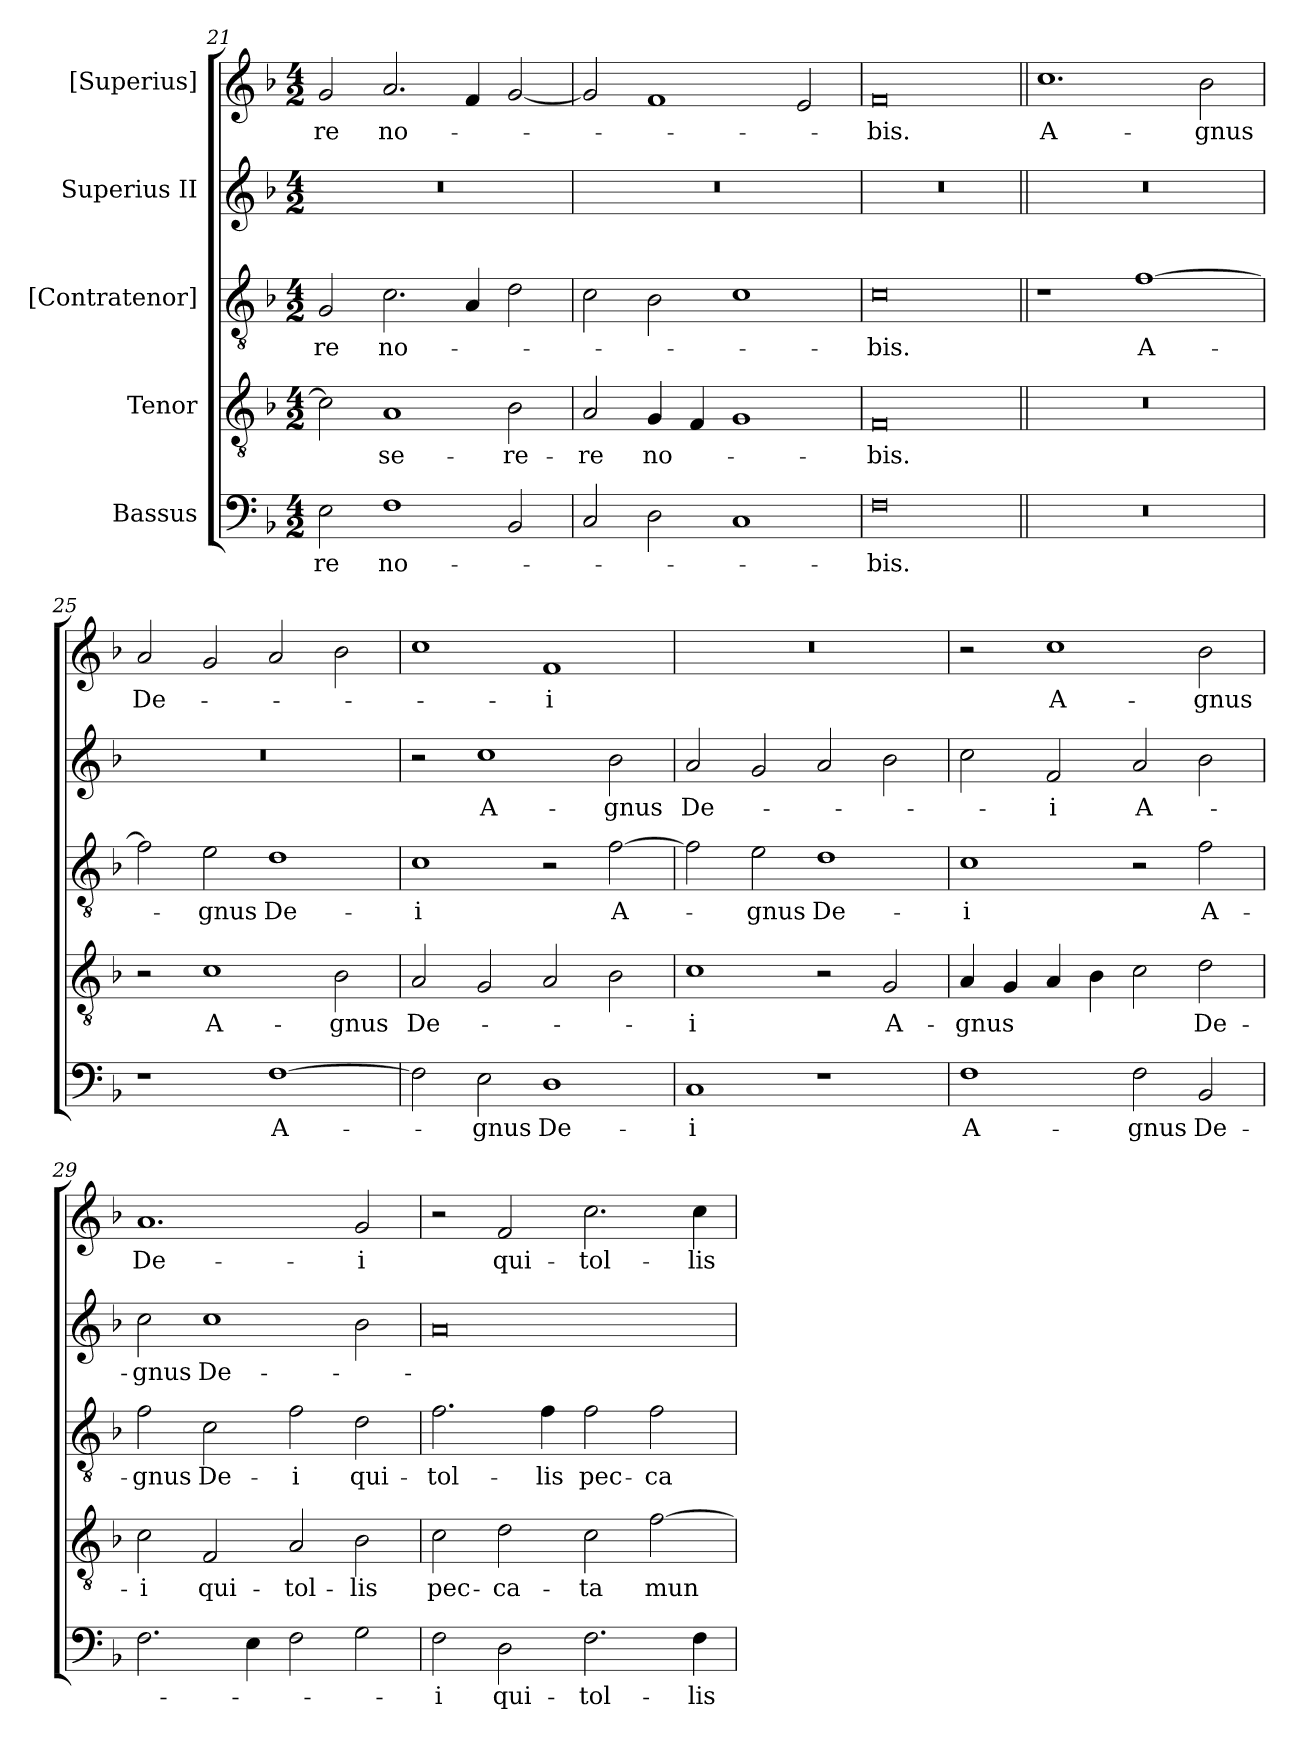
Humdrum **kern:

**kern	**text	**kern	**text	**kern	**text	**kern	**text	**kern	**text
*part5	*part5	*part4	*part4	*part3	*part3	*part2	*part2	*part1	*part1
*staff5	*staff5	*staff4	*staff4	*staff3	*staff3	*staff2	*staff2	*staff1	*staff1
*I"Bassus	*	*I"Tenor	*	*I"[Contratenor]	*	*I"Superius II	*	*I"[Superius]	*
*clefF4	*	*clefGv2	*	*clefGv2	*	*clefG2	*	*clefG2	*
*k[b-]	*	*k[b-]	*	*k[b-]	*	*k[b-]	*	*k[b-]	*
*M4/2	*	*M4/2	*	*M4/2	*	*M4/2	*	*M4/2	*
=21	=21	=21	=21	=21	=21	=21	=21	=21	=21
2E\	-re	2c\]	.	2G/	-re	0r	.	2g/	-re
1F\	no-	1A/	-se-	2.c\	no-	.	.	2.a/	no-
.	.	.	.	4A/	.	.	.	4f/	.
2BB-/	.	2B-\	-re-	2d\	.	.	.	[2g/	.
=22	=22	=22	=22	=22	=22	=22	=22	=22	=22
2C/	.	2A/	-re	2c\	.	0r	.	2g/]	.
2D\	.	4G/	no-	2B-\	.	.	.	1f/	.
.	.	4F/	.	.	.	.	.	.	.
1C/	.	1G/	.	1c\	.	.	.	.	.
.	.	.	.	.	.	.	.	2e/	.
=23	=23	=23	=23	=23	=23	=23	=23	=23	=23
0F\	-bis.	0F/	-bis.	0c\	-bis.	0r	.	0f/	-bis.
=24||	=24||	=24||	=24||	=24||	=24||	=24||	=24||	=24||	=24||
0r	.	0r	.	1r	.	0r	.	1.cc\	A-
.	.	.	.	[1f\	A-	.	.	.	.
.	.	.	.	.	.	.	.	2b-\	-gnus
=25	=25	=25	=25	=25	=25	=25	=25	=25	=25
1r	.	2r	.	2f\]	.	0r	.	2a/	De-
.	.	1c\	A-	2e\	-gnus	.	.	2g/	.
[1F\	A-	.	.	1d\	De-	.	.	2a/	.
.	.	2B-\	-gnus	.	.	.	.	2b-\	.
=26	=26	=26	=26	=26	=26	=26	=26	=26	=26
2F\]	.	2A/	De-	1c\	-i	2r	.	1cc\	.
2E\	-gnus	2G/	.	.	.	1cc\	A-	.	.
1D\	De-	2A/	.	2r	.	.	.	1f/	-i
.	.	2B-\	.	[2f\	A-	2b-\	-gnus	.	.
=27	=27	=27	=27	=27	=27	=27	=27	=27	=27
1C/	-i	1c\	-i	2f\]	.	2a/	De-	0r	.
.	.	.	.	2e\	-gnus	2g/	.	.	.
1r	.	2r	.	1d\	De-	2a/	.	.	.
.	.	2G/	A-	.	.	2b-\	.	.	.
=28	=28	=28	=28	=28	=28	=28	=28	=28	=28
1F\	A-	4A/	-gnus	1c\	-i	2cc\	.	2r	.
.	.	4G/	.	.	.	.	.	.	.
.	.	4A/	.	.	.	2f/	-i	1cc\	A-
.	.	4B-\	.	.	.	.	.	.	.
2F\	-gnus	2c\	.	2r	.	2a/	A-	.	.
2BB-/	De-	2d\	De-	2f\	A-	2b-\	.	2b-\	-gnus
=29	=29	=29	=29	=29	=29	=29	=29	=29	=29
2.F\	.	2c\	-i	2f\	-gnus	2cc\	-gnus	1.a/	De-
.	.	2F/	qui-	2c\	De-	1cc\	De-	.	.
4E\	.	.	.	.	.	.	.	.	.
2F\	.	2A/	tol-	2f\	-i	.	.	.	.
2G\	.	2B-\	-lis	2d\	qui-	2b-\	.	2g/	-i
=30	=30	=30	=30	=30	=30	=30	=30	=30	=30
2F\	-i	2c\	pec-	2.f\	tol-	0a/	.	2r	.
2D\	qui-	2d\	-ca-	.	.	.	.	2f/	qui-
.	.	.	.	4f\	-lis	.	.	.	.
2.F\	tol-	2c\	-ta	2f\	pec-	.	.	2.cc\	tol-
.	.	[2f\	mun-	2f\	-ca-	.	.	.	.
4F\	-lis	.	.	.	.	.	.	4cc\	-lis
=	=	=	=	=	=	=	=	=	=
*-	*-	*-	*-	*-	*-	*-	*-	*-	*-
